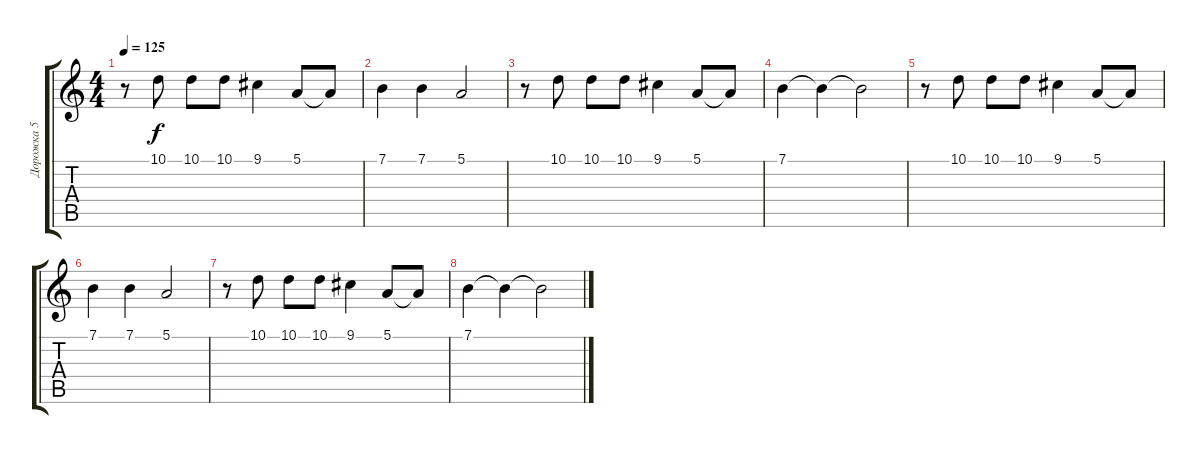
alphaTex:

\track ("Дорожка 5" "Дорожка 5") {instrument tuba}
\staff {score tabs}
\tuning (E4 B3 G3 D3 A2 E2) {hide}
\ts (4 4)
\tempo 125
\clef g2
\ks c
r.8{dy f} 10.1.8 10.1.8 10.1.8 9.1.4 5.1.8 5.1{t}.8 |
7.1.4 7.1.4 5.1.2 |
r.8 10.1.8 10.1.8 10.1.8 9.1.4 5.1.8 5.1{t}.8 |
7.1.4 7.1{t}.4 7.1{t}.2 |
r.8 10.1.8 10.1.8 10.1.8 9.1.4 5.1.8 5.1{t}.8 |
7.1.4 7.1.4 5.1.2 |
r.8 10.1.8 10.1.8 10.1.8 9.1.4 5.1.8 5.1{t}.8 |
7.1.4 7.1{t}.4 7.1{t}.2
